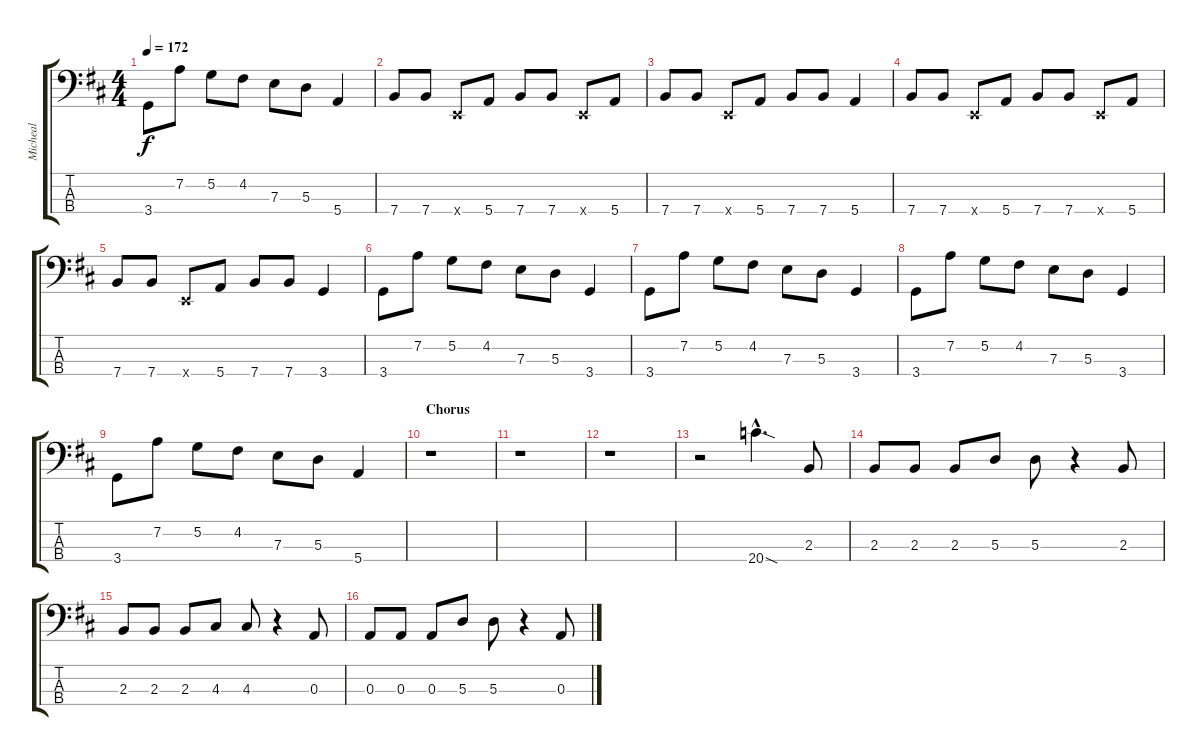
\track ("Micheal" "Micheal") {instrument electricbassfinger}
\staff {score tabs}
\tuning (G2 D2 A1 E1) {hide}
\ts (4 4)
\tempo 172
\clef f4
\ks d
3.4.8{dy f} 7.2.8 5.2.8 4.2.8 7.3.8 5.3.8 5.4.4 |
7.4.8 7.4.8 0.4{x}.8 5.4.8 7.4.8 7.4.8 0.4{x}.8 5.4.8 |
7.4.8 7.4.8 0.4{x}.8 5.4.8 7.4.8 7.4.8 5.4.4 |
7.4.8 7.4.8 0.4{x}.8 5.4.8 7.4.8 7.4.8 0.4{x}.8 5.4.8 |
7.4.8 7.4.8 0.4{x}.8 5.4.8 7.4.8 7.4.8 3.4.4 |
3.4.8 7.2.8 5.2.8 4.2.8 7.3.8 5.3.8 3.4.4 |
3.4.8 7.2.8 5.2.8 4.2.8 7.3.8 5.3.8 3.4.4 |
3.4.8 7.2.8 5.2.8 4.2.8 7.3.8 5.3.8 3.4.4 |
3.4.8 7.2.8 5.2.8 4.2.8 7.3.8 5.3.8 5.4.4 |
\section ("" "Chorus")
r.1 |
r.1 |
r.1 |
r.2 20.4{sod hac}.4{d} 2.3.8 |
2.3.8 2.3.8 2.3.8 5.3.8 5.3.8 r.4 2.3.8 |
2.3.8 2.3.8 2.3.8 4.3.8 4.3.8 r.4 0.3.8 |
0.3.8 0.3.8 0.3.8 5.3.8 5.3.8 r.4 0.3.8
